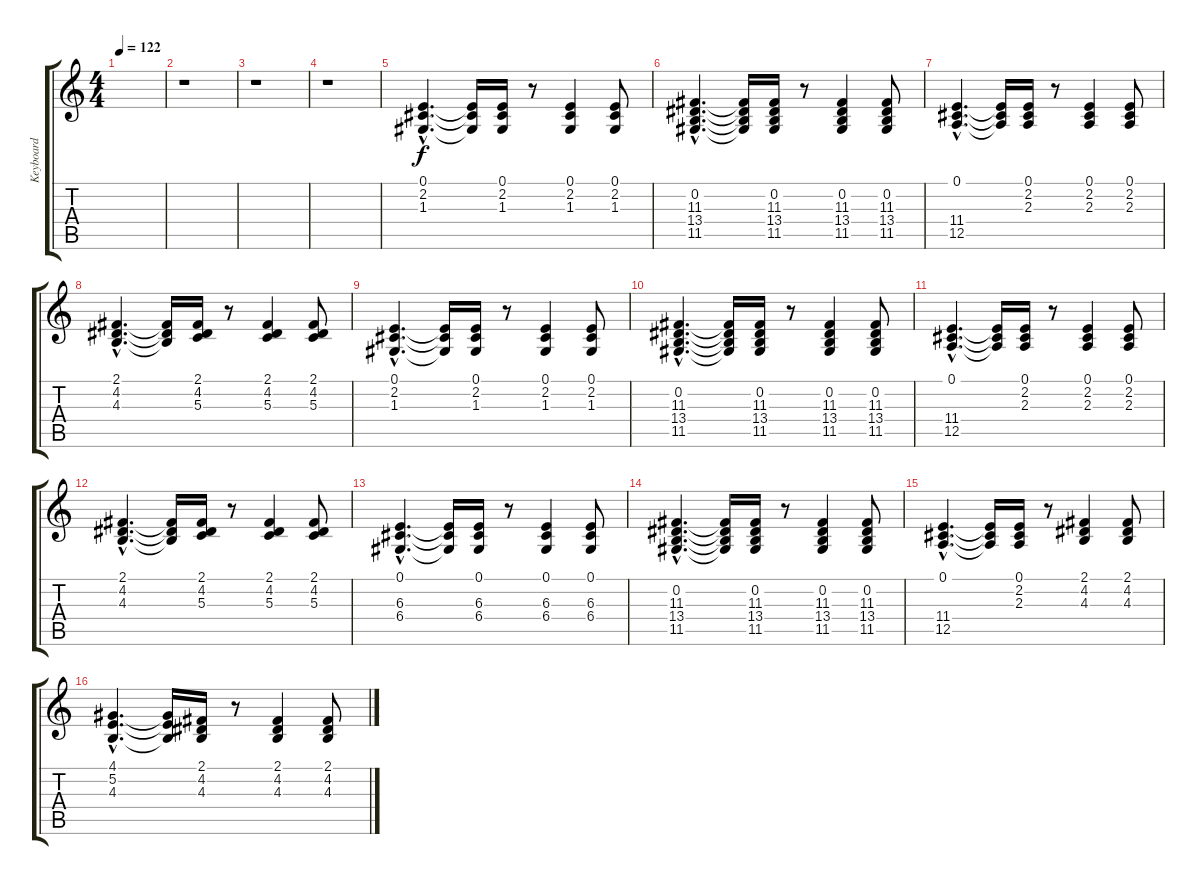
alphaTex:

\track ("Keyboard" "Keyboard") {instrument electricgrandpiano}
\staff {score tabs}
\tuning (E4 B3 G3 D3 A2 E2) {hide}
\ts (4 4)
\tempo 122
\clef g2
\ks c
|
r.1 |
r.1 |
r.1 |
(0.1{hac} 2.2{hac} 1.3{hac}).4{d} (0.1{t} 2.2{t} 1.3{t}).16 (0.1 2.2 1.3).16 r.8 (0.1 2.2 1.3).4 (0.1 2.2 1.3).8 |
(0.2{hac} 11.3{hac} 13.4{hac} 11.5{hac}).4{d} (0.2{t} 11.3{t} 13.4{t} 11.5{t}).16 (0.2 11.3 13.4 11.5).16 r.8 (0.2 11.3 13.4 11.5).4 (0.2 11.3 13.4 11.5).8 |
(0.1{hac} 11.4{hac} 12.5{hac}).4{d} (0.1{t} 11.4{t} 12.5{t}).16 (0.1 2.2 2.3).16 r.8 (0.1 2.2 2.3).4 (0.1 2.2 2.3).8 |
(2.1{hac} 4.2{hac} 4.3{hac}).4{d} (2.1{t} 4.2{t} 4.3{t}).16 (2.1 4.2 5.3).16 r.8 (2.1 4.2 5.3).4 (2.1 4.2 5.3).8 |
(0.1{hac} 2.2{hac} 1.3{hac}).4{d} (0.1{t} 2.2{t} 1.3{t}).16 (0.1 2.2 1.3).16 r.8 (0.1 2.2 1.3).4 (0.1 2.2 1.3).8 |
(0.2{hac} 11.3{hac} 13.4{hac} 11.5{hac}).4{d} (0.2{t} 11.3{t} 13.4{t} 11.5{t}).16 (0.2 11.3 13.4 11.5).16 r.8 (0.2 11.3 13.4 11.5).4 (0.2 11.3 13.4 11.5).8 |
(0.1{hac} 11.4{hac} 12.5{hac}).4{d} (0.1{t} 11.4{t} 12.5{t}).16 (0.1 2.2 2.3).16 r.8 (0.1 2.2 2.3).4 (0.1 2.2 2.3).8 |
(2.1{hac} 4.2{hac} 4.3{hac}).4{d} (2.1{t} 4.2{t} 4.3{t}).16 (2.1 4.2 5.3).16 r.8 (2.1 4.2 5.3).4 (2.1 4.2 5.3).8 |
(0.1{hac} 6.3{hac} 6.4{hac}).4{d} (0.1{t} 6.3{t} 6.4{t}).16 (0.1 6.3 6.4).16 r.8 (0.1 6.3 6.4).4 (0.1 6.3 6.4).8 |
(0.2{hac} 11.3{hac} 13.4{hac} 11.5{hac}).4{d} (0.2{t} 11.3{t} 13.4{t} 11.5{t}).16 (0.2 11.3 13.4 11.5).16 r.8 (0.2 11.3 13.4 11.5).4 (0.2 11.3 13.4 11.5).8 |
(0.1{hac} 11.4{hac} 12.5{hac}).4{d} (0.1{t} 11.4{t} 12.5{t}).16 (0.1 2.2 2.3).16 r.8 (2.1 4.2 4.3).4 (2.1 4.2 4.3).8 |
(4.1{hac} 5.2{hac} 4.3{hac}).4{d} (4.1{t} 5.2{t} 4.3{t}).16 (2.1 4.2 4.3).16 r.8 (2.1 4.2 4.3).4 (2.1 4.2 4.3).8
